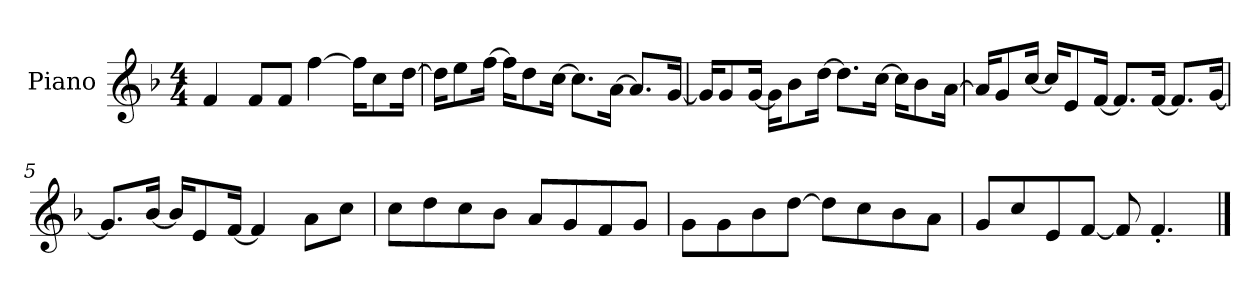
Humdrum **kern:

**kern
*part1
*staff1
*I"Piano
*I'P-no
*clefG2
*k[b-]
*M4/4
*MM90
=1
4f/
8f/L
8f/J
[4ff\
16ff\KL]
8cc\
[16dd\Jk
=2
16dd\KL]
8ee\
[16ff\Jk
16ff\KL]
8dd\
[16cc\Jk
8.cc\L]
[16a\Jk
8.a/L]
[16g/Jk
=3
16g/KL]
8g/
[16g/Jk
16g\KL]
8b-\
[16dd\Jk
8.dd\L]
[16cc\Jk
16cc\KL]
8b-\
[16a\Jk
=4
16a/KL]
8g/
[16cc/Jk
16cc/KL]
8e/
[16f/Jk
8.f/L]
[16f/Jk
8.f/L]
[16g/Jk
!!LO:LB:g=z
=5
8.g/L]
[16b-/Jk
16b-/KL]
8e/
[16f/Jk
4f/]
8a\L
8cc\J
=6
8cc\L
8dd\
8cc\
8b-\J
8a/L
8g/
8f/
8g/J
=7
8g\L
8g\
8b-\
[8dd\J
8dd\L]
8cc\
8b-\
8a\J
=8
8g/L
8cc/
8e/
[8f/J
8f/]
4.f'/
==
*-
